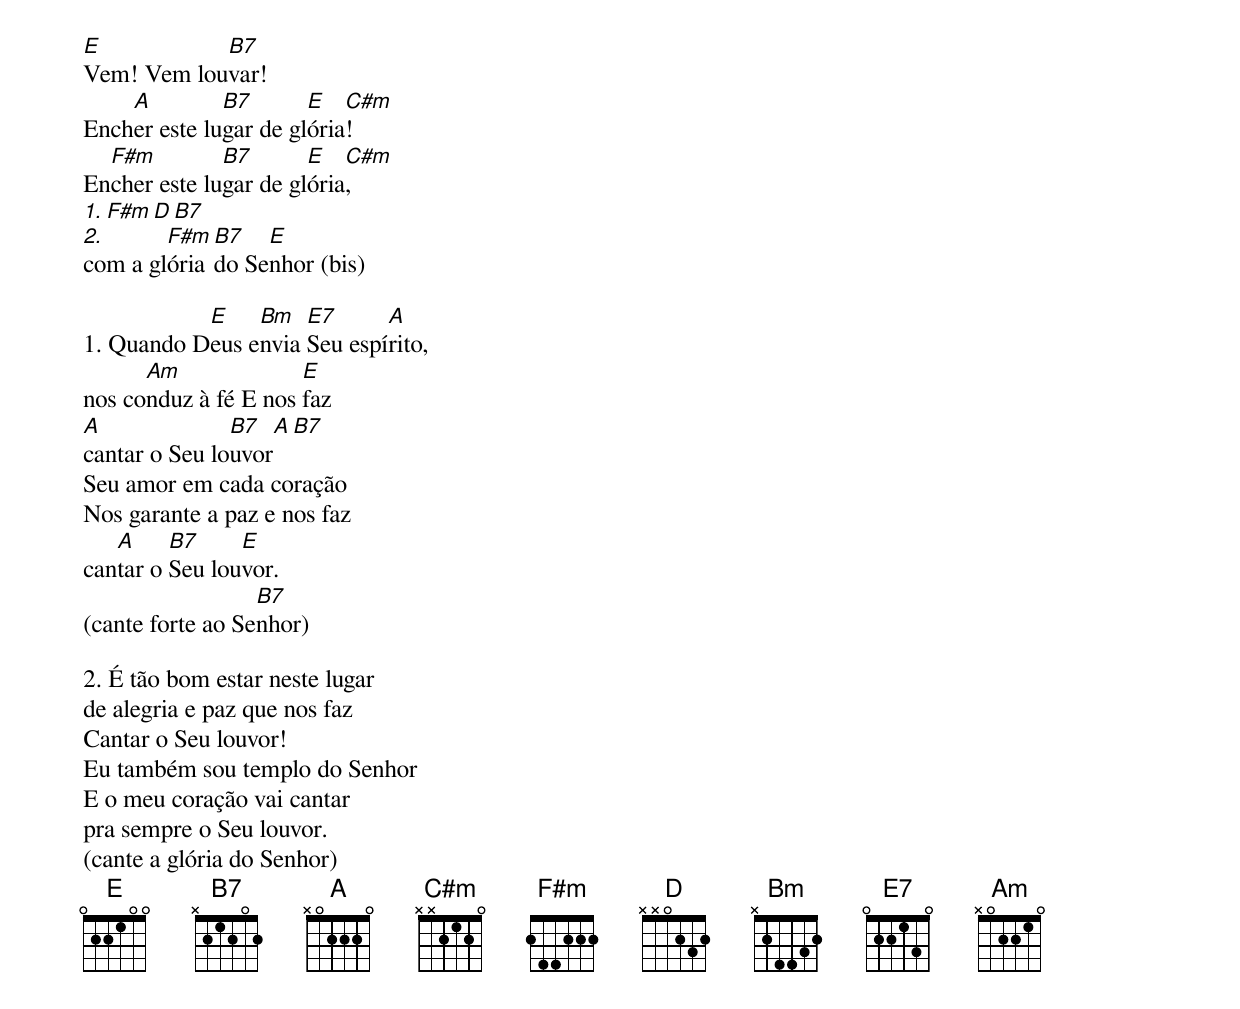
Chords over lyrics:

E           B7
Vem! Vem louvar!
    A         B7       E   C#m
Encher este lugar de glória!
  F#m         B7       E   C#m
Encher este lugar de glória,
1.      F#m       D   B7
2.      F#m  B7   E
com a glória do Senhor (bis)

           E    Bm   E7      A
1. Quando Deus envia Seu espírito,
      Am              E
nos conduz à fé E nos faz
A              B7  A B7
cantar o Seu louvor
Seu amor em cada coração
Nos garante a paz e nos faz
   A     B7     E
cantar o Seu louvor.
                  B7
(cante forte ao Senhor)

2. É tão bom estar neste lugar
de alegria e paz que nos faz
Cantar o Seu louvor!
Eu também sou templo do Senhor
E o meu coração vai cantar
pra sempre o Seu louvor.
(cante a glória do Senhor)
